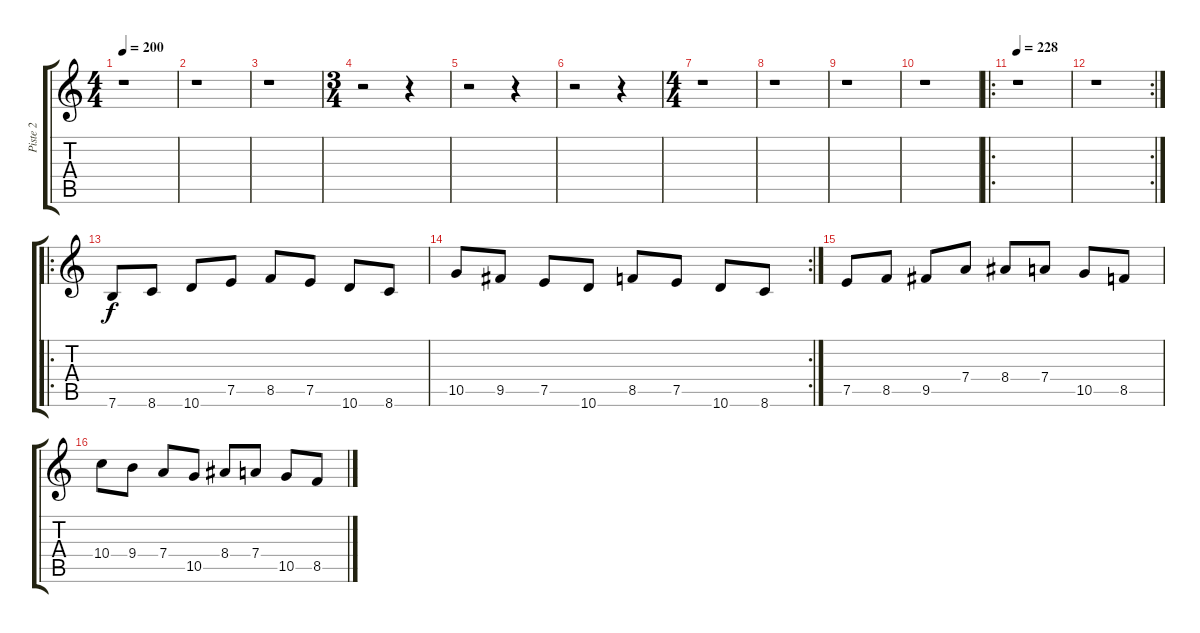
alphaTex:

\track ("Piste 2" "Piste 2") {instrument distortionguitar}
\staff {score tabs}
\tuning (E4 B3 G3 D3 A2 E2) {hide}
\ts (4 4)
\tempo 200
\clef g2
\ks c
r.1{dy f} |
r.1 |
r.1 |
\ts (3 4)
r.2 r.4 |
r.2 r.4 |
r.2 r.4 |
\ts (4 4)
r.1 |
r.1 |
r.1 |
r.1 |
\ro
\tempo 228
r.1 |
\rc 2
r.1 |
\ro
7.6.8 8.6.8 10.6.8 7.5.8 8.5.8 7.5.8 10.6.8 8.6.8 |
\rc 2
10.5.8 9.5.8 7.5.8 10.6.8 8.5.8 7.5.8 10.6.8 8.6.8 |
7.5.8 8.5.8 9.5.8 7.4.8 8.4.8 7.4.8 10.5.8 8.5.8 |
10.4.8 9.4.8 7.4.8 10.5.8 8.4.8 7.4.8 10.5.8 8.5.8
